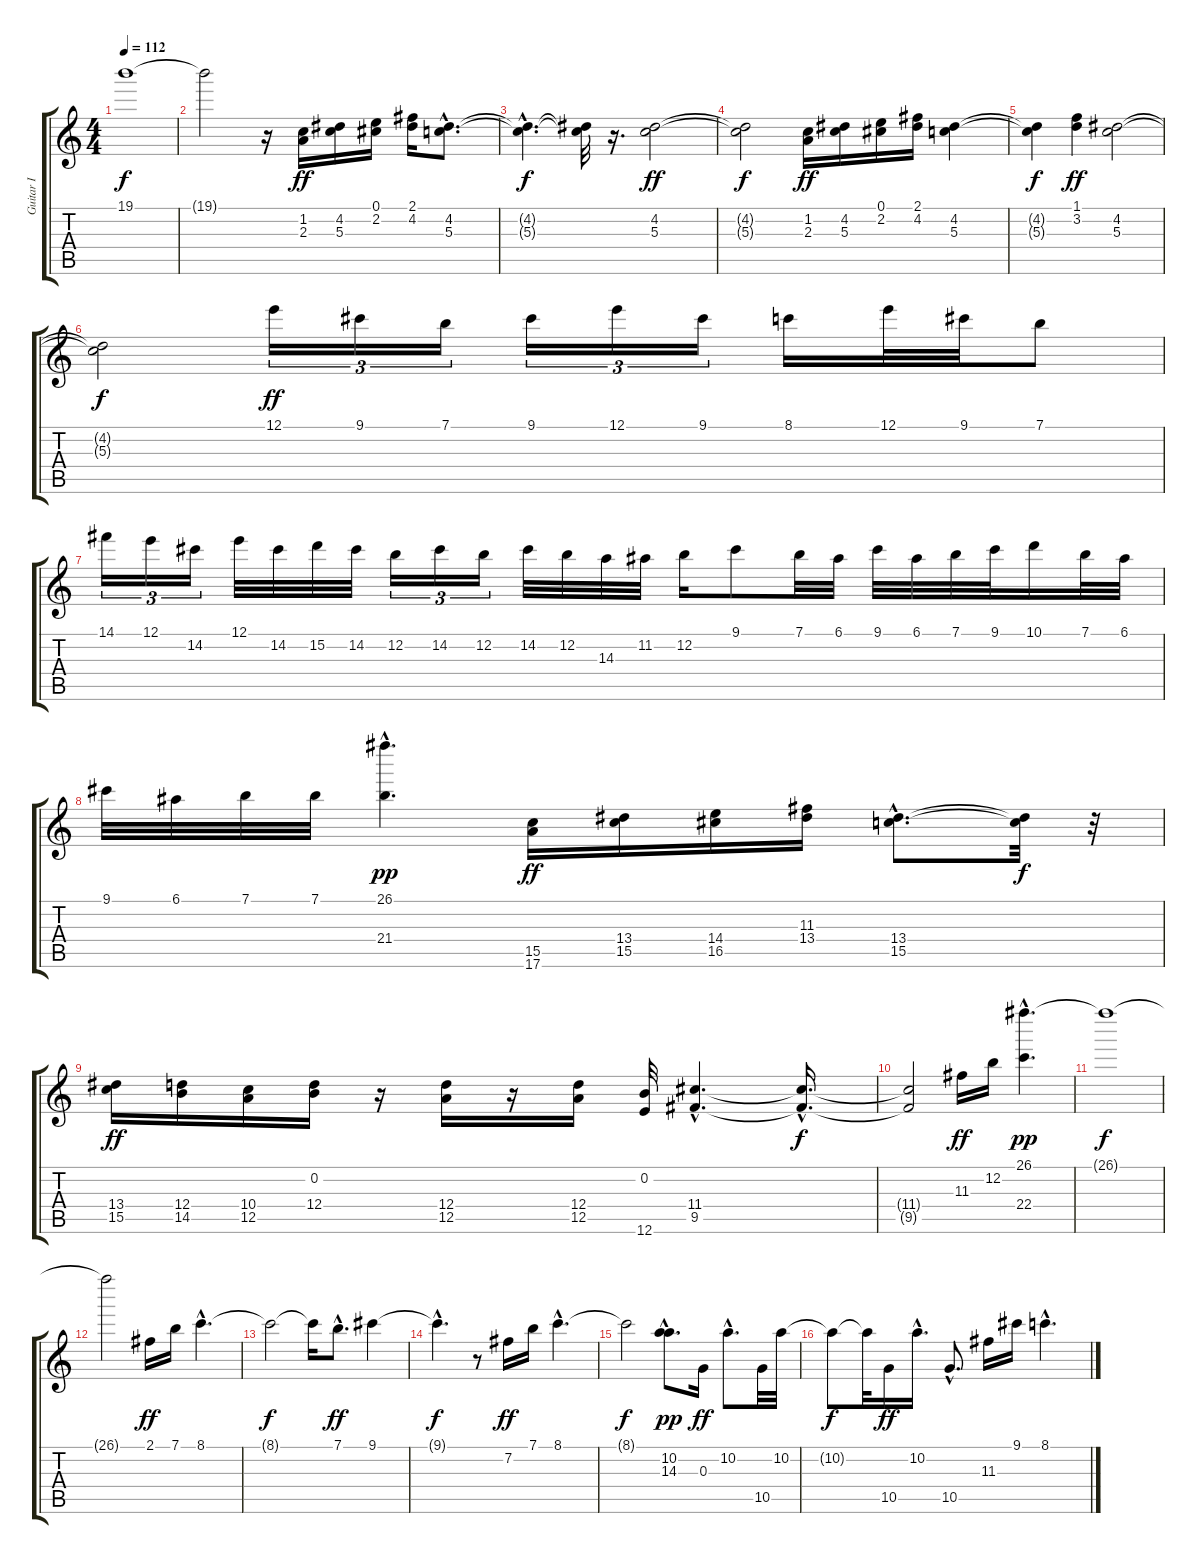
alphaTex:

\track ("Guitar I" "Guitar I") {instrument distortionguitar}
\staff {score tabs}
\tuning (E4 B3 G3 D3 A2 E2) {hide}
\ts (4 4)
\tempo 112
\clef g2
\ks c
19.1{t}.1{dy f} |
19.1{t}.2 r.16 (1.2 2.3).16{dy ff} (4.2 5.3).16 (0.1 2.2).16 (2.1 4.2).16 (4.2{hac} 5.3{hac}).8{d} |
(4.2{hac t} 5.3{hac t}).4{d dy f} (4.2{t} 5.3{t}).32 r.16{d} (4.2 5.3).2{dy ff} |
(4.2{t} 5.3{t}).2{dy f} (1.2 2.3).16{dy ff} (4.2 5.3).16 (0.1 2.2).16 (2.1 4.2).16 (4.2 5.3).4 |
(4.2{t} 5.3{t}).4{dy f} (1.1 3.2).4{dy ff} (4.2 5.3).2 |
(4.2{t} 5.3{t}).2{dy f} 12.1.16{tu (3 2) dy ff} 9.1.16{tu (3 2)} 7.1.16{tu (3 2)} 9.1.16{tu (3 2)} 12.1.16{tu (3 2)} 9.1.16{tu (3 2)} 8.1.16 12.1.32 9.1.32 7.1.8 |
14.1.16{tu (3 2)} 12.1.16{tu (3 2)} 14.2.16{tu (3 2)} 12.1.32 14.2.32 15.2.32 14.2.32 12.2.16{tu (3 2)} 14.2.16{tu (3 2)} 12.2.16{tu (3 2)} 14.2.32 12.2.32 14.3.32 11.2.32 12.2.16 9.1.8 7.1.32 6.1.32 9.1.32 6.1.32 7.1.32 9.1.32 10.1.16 7.1.32 6.1.32 |
9.1.32 6.1.32 7.1.32 7.1.32 (26.1{hac} 21.4{hac}).4{d dy pp} (15.5 17.6).16{dy ff} (13.4 15.5).16 (14.4 16.5).16 (11.3 13.4).16 (13.4{hac} 15.5{hac}).8{d} (13.4{t} 15.5{t}).32{dy f} r.32 |
(13.4 15.5).16{dy ff} (12.4 14.5).16 (10.4 12.5).16 (0.2 12.4).16 r.16 (12.4 12.5).16 r.16 (12.4 12.5).16 (0.2 12.6).32 (11.4{hac} 9.5{hac}).4{d} (11.4{hac t} 9.5{hac t}).16{d dy f} |
(11.4{t} 9.5{t}).2 11.3.16{dy ff} 12.2.16 (26.1{hac} 22.4{hac}).4{d dy pp} |
26.1{t}.1{dy f} |
26.1{t}.2 2.1.16{dy ff} 7.1.16 8.1{hac}.4{d} |
8.1{t}.2{dy f} 8.1{t}.16 7.1{hac}.8{d dy ff} 9.1.4 |
9.1{hac t}.4{d dy f} r.8 7.2.16{dy ff} 7.1.16 8.1{hac}.4{d} |
8.1{t}.2{dy f} (10.2{hac} 14.3{hac}).8{d dy pp} 0.3.16{dy ff} 10.2{hac}.8{d} 10.5.32 10.2.32 |
10.2{t}.8{dy f} 10.2{t}.32 10.5.16{dy ff} 10.2{hac}.16{d} 10.5{hac}.8{d} 11.3.16 9.1.16 8.1{hac}.4{d}
